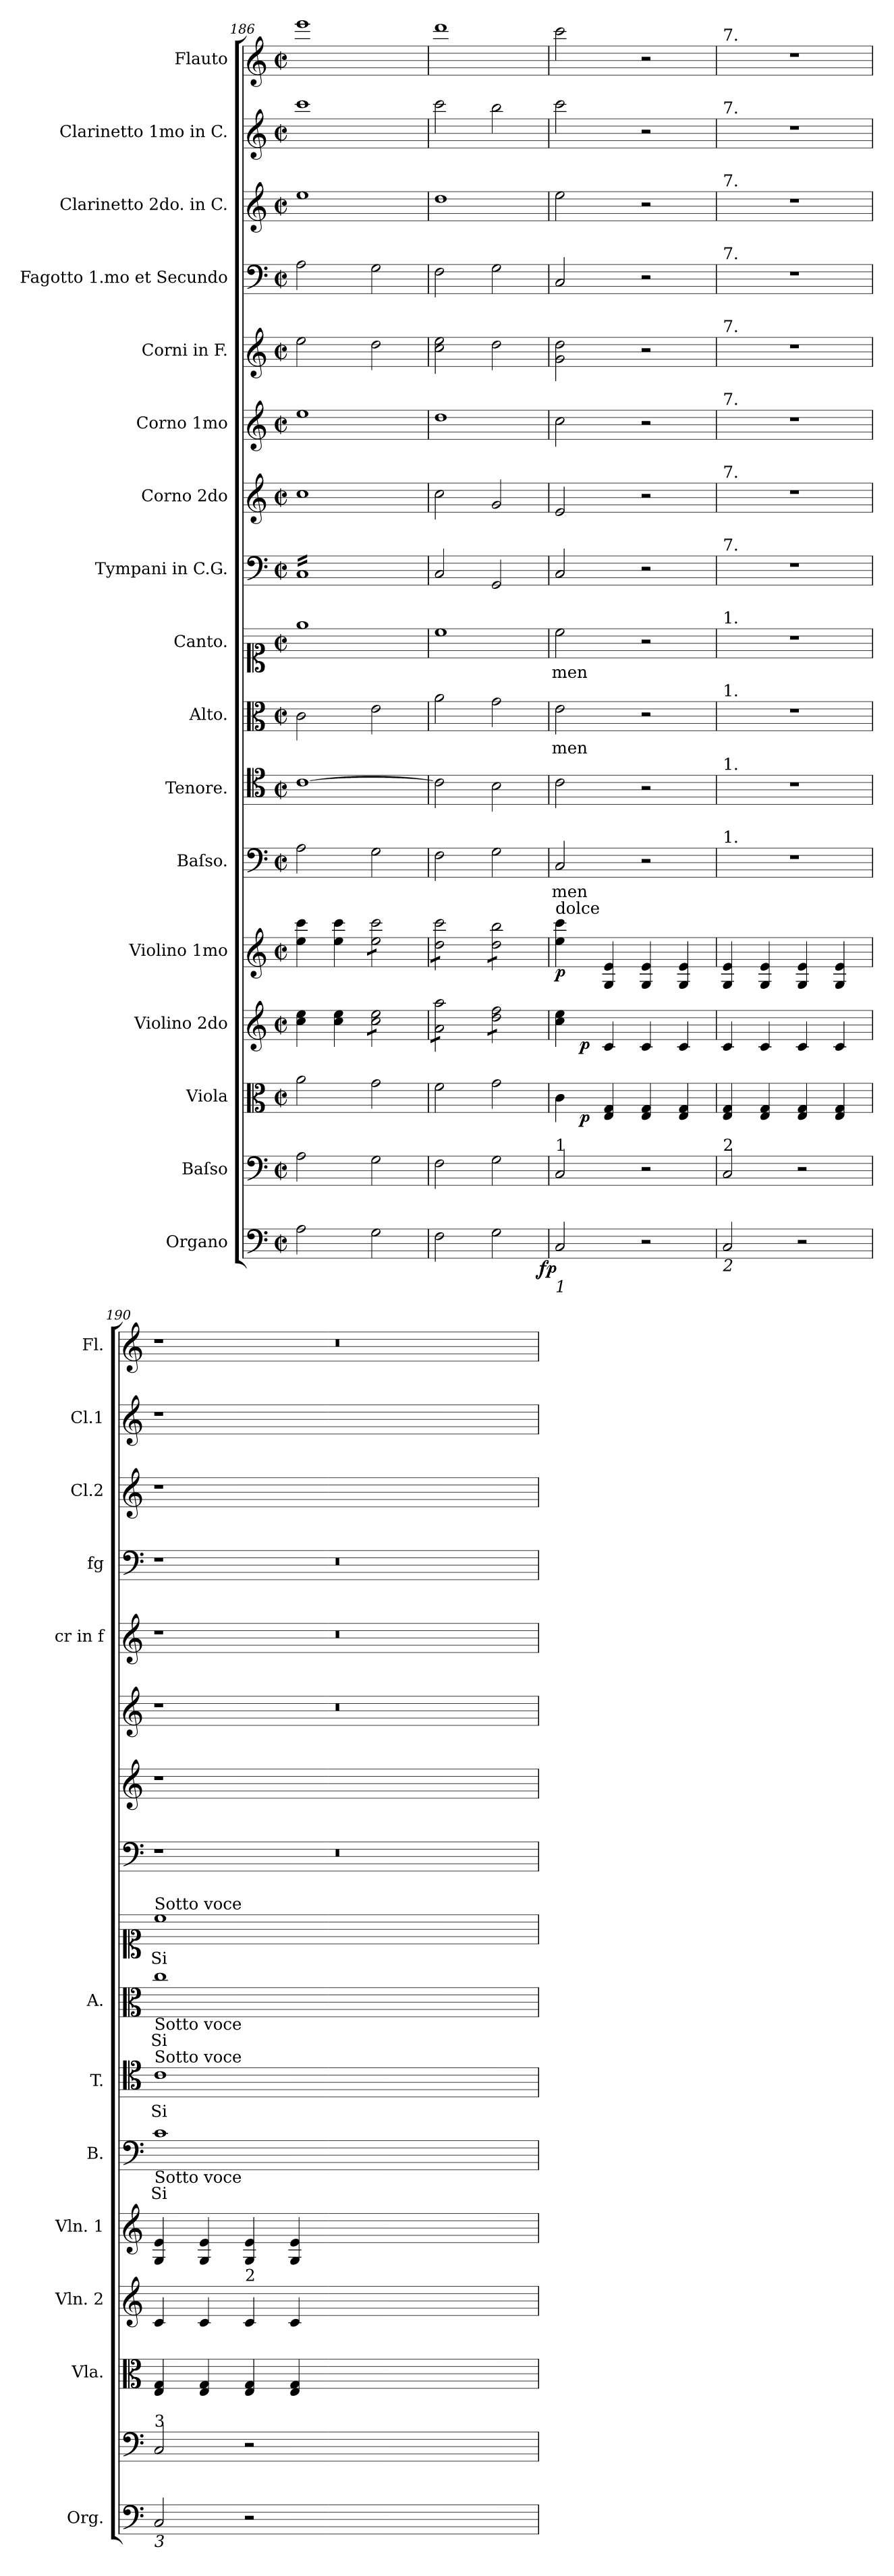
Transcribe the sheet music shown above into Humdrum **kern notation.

**kern	**dynam	**kern	**kern	**dynam	**kern	**dynam	**kern	**dynam	**kern	**text	**kern	**text	**kern	**text	**kern	**text	**kern	**kern	**kern	**kern	**kern	**kern	**kern	**kern
*part17	*part17	*part16	*part15	*part15	*part14	*part14	*part13	*part13	*part12	*part12	*part11	*part11	*part10	*part10	*part9	*part9	*part8	*part7	*part6	*part5	*part4	*part3	*part2	*part1
*staff17	*staff17	*staff16	*staff15	*staff15	*staff14	*staff14	*staff13	*staff13	*staff12	*staff12	*staff11	*staff11	*staff10	*staff10	*staff9	*staff9	*staff8	*staff7	*staff6	*staff5	*staff4	*staff3	*staff2	*staff1
*I"Organo	*	*I"Baſso	*I"Viola	*	*I"Violino 2do	*	*I"Violino 1mo	*	*I"Baſso.	*	*I"Tenore.	*	*I"Alto.	*	*I"Canto.	*	*I"Tympani in C.G.	*I"Corno 2do	*I"Corno 1mo	*I"Corni in F.	*I"Fagotto 1.mo et Secundo	*I"Clarinetto 2do. in C.	*I"Clarinetto 1mo in C.	*I"Flauto
*I'Org.	*	*	*I'Vla.	*	*I'Vln. 2	*	*I'Vln. 1	*	*I'B.	*	*I'T.	*	*I'A.	*	*	*	*	*	*	*I'cr in f	*I'fg	*I'Cl.2	*I'Cl.1	*I'Fl.
*clefF4	*	*clefF4	*clefC3	*	*clefG2	*	*clefG2	*	*clefF4	*	*clefC4	*	*clefC3	*	*clefC1	*	*clefF4	*clefG2	*clefG2	*clefG2	*clefF4	*clefG2	*clefG2	*clefG2
*	*	*	*	*	*	*	*	*	*	*	*	*	*	*	*	*	*	*	*	*ITrd4c7	*	*	*	*
*k[]	*	*k[]	*k[]	*	*k[]	*	*k[]	*	*k[]	*	*k[]	*	*k[]	*	*k[]	*	*k[]	*k[]	*k[]	*k[b-]	*k[]	*k[]	*k[]	*k[]
*M2/2	*	*M2/2	*M2/2	*	*M2/2	*	*M2/2	*	*M2/2	*	*M2/2	*	*M2/2	*	*M2/2	*	*M2/2	*M2/2	*M2/2	*M2/2	*M2/2	*M2/2	*M2/2	*M2/2
*met(c|)	*	*met(c|)	*met(c|)	*	*met(c|)	*	*met(c|)	*	*met(c|)	*	*met(c|)	*	*met(c|)	*	*met(c|)	*	*met(c|)	*met(c|)	*met(c|)	*met(c|)	*met(c|)	*met(c|)	*met(c|)	*met(c|)
=186	=186	=186	=186	=186	=186	=186	=186	=186	=186	=186	=186	=186	=186	=186	=186	=186	=186	=186	=186	=186	=186	=186	=186	=186
*	*	*	*	*	*	*	*	*	*	*	*	*	*	*	*	*	*tremolo	*	*	*	*	*	*	*
2A\	.	2A\	2a\	.	4cc\ 4ee\	.	4ee\ 4ccc\	.	2A\	.	[1c\	.	2c\	.	1ee\	.	16C/LL	1cc\	1ee\	2a\	2A\	1ee\	1ccc\	1eee\
.	.	.	.	.	.	.	.	.	.	.	.	.	.	.	.	.	16C/	.	.	.	.	.	.	.
.	.	.	.	.	.	.	.	.	.	.	.	.	.	.	.	.	16C/	.	.	.	.	.	.	.
.	.	.	.	.	.	.	.	.	.	.	.	.	.	.	.	.	16C/	.	.	.	.	.	.	.
.	.	.	.	.	4cc\ 4ee\	.	4ee\ 4ccc\	.	.	.	.	.	.	.	.	.	16C/	.	.	.	.	.	.	.
.	.	.	.	.	.	.	.	.	.	.	.	.	.	.	.	.	16C/	.	.	.	.	.	.	.
.	.	.	.	.	.	.	.	.	.	.	.	.	.	.	.	.	16C/	.	.	.	.	.	.	.
.	.	.	.	.	.	.	.	.	.	.	.	.	.	.	.	.	16C/	.	.	.	.	.	.	.
*	*	*	*	*	*tremolo	*	*	*	*	*	*	*	*	*	*	*	*	*	*	*	*	*	*	*
*	*	*	*	*	*	*	*tremolo	*	*	*	*	*	*	*	*	*	*	*	*	*	*	*	*	*
2G\	.	2G\	2g\	.	8cc\ 8ee\L	.	8ee\ 8ccc\L	.	2G\	.	.	.	2e\	.	.	.	16C/	.	.	2g\	2G\	.	.	.
.	.	.	.	.	.	.	.	.	.	.	.	.	.	.	.	.	16C/	.	.	.	.	.	.	.
.	.	.	.	.	8cc\ 8ee\	.	8ee\ 8ccc\	.	.	.	.	.	.	.	.	.	16C/	.	.	.	.	.	.	.
.	.	.	.	.	.	.	.	.	.	.	.	.	.	.	.	.	16C/	.	.	.	.	.	.	.
.	.	.	.	.	8cc\ 8ee\	.	8ee\ 8ccc\	.	.	.	.	.	.	.	.	.	16C/	.	.	.	.	.	.	.
.	.	.	.	.	.	.	.	.	.	.	.	.	.	.	.	.	16C/	.	.	.	.	.	.	.
.	.	.	.	.	8cc\ 8ee\J	.	8ee\ 8ccc\J	.	.	.	.	.	.	.	.	.	16C/	.	.	.	.	.	.	.
.	.	.	.	.	.	.	.	.	.	.	.	.	.	.	.	.	16C/JJ	.	.	.	.	.	.	.
*	*	*	*	*	*	*	*	*	*	*	*	*	*	*	*	*	*Xtremolo	*	*	*	*	*	*	*
=187	=187	=187	=187	=187	=187	=187	=187	=187	=187	=187	=187	=187	=187	=187	=187	=187	=187	=187	=187	=187	=187	=187	=187	=187
2F\	.	2F\	2f\	.	8a\ 8aa\L	.	8dd\ 8ccc\L	.	2F\	.	2c\]	.	2a\	.	1cc\	.	2C/	2cc\	1dd\	2f\ 2a\	2F\	1dd\	2ccc\	1ddd\
.	.	.	.	.	8a\ 8aa\	.	8dd\ 8ccc\	.	.	.	.	.	.	.	.	.	.	.	.	.	.	.	.	.
.	.	.	.	.	8a\ 8aa\	.	8dd\ 8ccc\	.	.	.	.	.	.	.	.	.	.	.	.	.	.	.	.	.
.	.	.	.	.	8a\ 8aa\J	.	8dd\ 8ccc\J	.	.	.	.	.	.	.	.	.	.	.	.	.	.	.	.	.
2G\	.	2G\	2g\	.	8dd\ 8ff\L	.	8dd\ 8bb\L	.	2G\	.	2B\	.	2g\	.	.	.	2GG/	2g/	.	2g\	2G\	.	2bb\	.
.	.	.	.	.	8dd\ 8ff\	.	8dd\ 8bb\	.	.	.	.	.	.	.	.	.	.	.	.	.	.	.	.	.
.	.	.	.	.	8dd\ 8ff\	.	8dd\ 8bb\	.	.	.	.	.	.	.	.	.	.	.	.	.	.	.	.	.
.	.	.	.	.	8dd\ 8ff\J	.	8dd\ 8bb\J	.	.	.	.	.	.	.	.	.	.	.	.	.	.	.	.	.
*	*	*	*	*	*	*	*Xtremolo	*	*	*	*	*	*	*	*	*	*	*	*	*	*	*	*	*
*	*	*	*	*	*Xtremolo	*	*	*	*	*	*	*	*	*	*	*	*	*	*	*	*	*	*	*
=188	=188	=188	=188	=188	=188	=188	=188	=188	=188	=188	=188	=188	=188	=188	=188	=188	=188	=188	=188	=188	=188	=188	=188	=188
!	!	!	!	!	!	!	!LO:TX:a:t=dolce	!	!	!	!	!	!	!	!	!	!	!	!	!	!	!	!	!
!	!	!	!	!	!LO:TX:a:t=dolce	!	!	!	!	!	!	!	!	!	!	!	!	!	!	!	!	!	!	!
!	!	!	!LO:TX:a:t=dolce	!	!	!	!	!	!	!	!	!	!	!	!	!	!	!	!	!	!	!	!	!
!	!	!LO:TX:a:t=1	!	!	!	!	!	!	!	!	!	!	!	!	!	!	!	!	!	!	!	!	!	!
!LO:TX:b:i:t=1	!	!	!	!	!	!	!	!	!	!	!	!	!	!	!	!	!	!	!	!	!	!	!	!
!	!LO:DY:b:rj	!	!	!	!	!	!	!LO:DY:b	!	!	!	!	!	!	!	!	!	!	!	!	!	!	!	!
*	*	*	*^	*	*^	*	*	*	*	*	*	*	*	*	*	*	*	*	*	*	*	*	*	*
2C/	fp	2C/	4c\	8ryy	.	4cc\ 4ee\	8ryy	.	4ee\ 4ccc\	p	2C/	-men	2c\	.	2e\	-men	2cc\	-men	2C/	2e/	2cc\	2c\ 2g\	2C/	2ee\	2ccc\	2ccc\
.	.	.	.	2..ryy	p	.	2..ryy	p	.	.	.	.	.	.	.	.	.	.	.	.	.	.	.	.	.	.
.	.	.	4E/ 4G/	.	.	4c/	.	.	4G/ 4e/	.	.	.	.	.	.	.	.	.	.	.	.	.	.	.	.	.
2r	.	2r	4E/ 4G/	.	.	4c/	.	.	4G/ 4e/	.	2r	.	2r	.	2r	.	2r	.	2r	2r	2r	2r	2r	2r	2r	2r
.	.	.	4E/ 4G/	.	.	4c/	.	.	4G/ 4e/	.	.	.	.	.	.	.	.	.	.	.	.	.	.	.	.	.
=189	=189	=189	=189	=189	=189	=189	=189	=189	=189	=189	=189	=189	=189	=189	=189	=189	=189	=189	=189	=189	=189	=189	=189	=189	=189	=189
!	!	!	!	!	!	!	!	!	!	!	!	!	!	!	!	!	!	!	!	!	!	!	!	!	!	!LO:TX:a:t=7.
!	!	!	!	!	!	!	!	!	!	!	!	!	!	!	!	!	!	!	!	!	!	!	!	!	!LO:TX:a:t=7.	!
!	!	!	!	!	!	!	!	!	!	!	!	!	!	!	!	!	!	!	!	!	!	!	!	!LO:TX:a:t=7.	!	!
!	!	!	!	!	!	!	!	!	!	!	!	!	!	!	!	!	!	!	!	!	!	!	!LO:TX:a:t=7.	!	!	!
!	!	!	!	!	!	!	!	!	!	!	!	!	!	!	!	!	!	!	!	!	!	!LO:TX:a:t=7.	!	!	!	!
!	!	!	!	!	!	!	!	!	!	!	!	!	!	!	!	!	!	!	!	!	!LO:TX:a:t=7.	!	!	!	!	!
!	!	!	!	!	!	!	!	!	!	!	!	!	!	!	!	!	!	!	!	!LO:TX:a:t=7.	!	!	!	!	!	!
!	!	!	!	!	!	!	!	!	!	!	!	!	!	!	!	!	!	!	!LO:TX:a:t=7.	!	!	!	!	!	!	!
!	!	!	!	!	!	!	!	!	!	!	!	!	!	!	!	!	!LO:TX:a:t=1.	!	!	!	!	!	!	!	!	!
!	!	!	!	!	!	!	!	!	!	!	!	!	!	!	!LO:TX:a:t=1.	!	!	!	!	!	!	!	!	!	!	!
!	!	!	!	!	!	!	!	!	!	!	!	!	!LO:TX:a:t=1.	!	!	!	!	!	!	!	!	!	!	!	!	!
!	!	!	!	!	!	!	!	!	!	!	!LO:TX:a:t=1.	!	!	!	!	!	!	!	!	!	!	!	!	!	!	!
!	!	!	!	!	!	!LO:TX:a:t=1	!	!	!	!	!	!	!	!	!	!	!	!	!	!	!	!	!	!	!	!
!	!	!LO:TX:a:t=2	!	!	!	!	!	!	!	!	!	!	!	!	!	!	!	!	!	!	!	!	!	!	!	!
!LO:TX:b:i:t=2	!	!	!	!	!	!	!	!	!	!	!	!	!	!	!	!	!	!	!	!	!	!	!	!	!	!
*	*	*	*v	*v	*	*	*	*	*	*	*	*	*	*	*	*	*	*	*	*	*	*	*	*	*	*
*	*	*	*	*	*v	*v	*	*	*	*	*	*	*	*	*	*	*	*	*	*	*	*	*	*	*
2C/	.	2C/	4E/ 4G/	.	4c/	.	4G/ 4e/	.	1r	.	1r	.	1r	.	1r	.	1r	1r	1r	1r	1r	1r	1r	1r
.	.	.	4E/ 4G/	.	4c/	.	4G/ 4e/	.	.	.	.	.	.	.	.	.	.	.	.	.	.	.	.	.
2r	.	2r	4E/ 4G/	.	4c/	.	4G/ 4e/	.	.	.	.	.	.	.	.	.	.	.	.	.	.	.	.	.
.	.	.	4E/ 4G/	.	4c/	.	4G/ 4e/	.	.	.	.	.	.	.	.	.	.	.	.	.	.	.	.	.
=190	=190	=190	=190	=190	=190	=190	=190	=190	=190	=190	=190	=190	=190	=190	=190	=190	=190	=190	=190	=190	=190	=190	=190	=190
!	!	!	!	!	!	!	!	!	!	!	!	!	!	!	!LO:TX:a:t=Sotto voce	!	!	!	!	!	!	!	!	!
!	!	!	!	!	!	!	!	!	!	!	!	!	!LO:TX:b:t=Sotto voce	!	!	!	!	!	!	!	!	!	!	!
!	!	!	!	!	!	!	!	!	!	!	!LO:TX:a:t=Sotto voce	!	!	!	!	!	!	!	!	!	!	!	!	!
!	!	!	!	!	!	!	!	!	!LO:TX:b:t=Sotto voce	!	!	!	!	!	!	!	!	!	!	!	!	!	!	!
!	!	!LO:TX:a:t=3	!	!	!	!	!	!	!	!	!	!	!	!	!	!	!	!	!	!	!	!	!	!
!LO:TX:b:i:t=3	!	!	!	!	!	!	!	!	!	!	!	!	!	!	!	!	!	!	!	!	!	!	!	!
2C/	.	2C/	4E/ 4G/	.	4c/	.	4G/ 4e/	.	1c\	Si-	1c\	Si-	1cc\	Si-	1cc\	Si-	1r	1r	1r	1r	1r	1r	1r	1r
.	.	.	4E/ 4G/	.	4c/	.	4G/ 4e/	.	.	.	.	.	.	.	.	.	.	.	.	.	.	.	.	.
!	!	!	!	!	!LO:TX:a:t=2	!	!	!	!	!	!	!	!	!	!	!	!	!	!	!	!	!	!	!
2r	.	2r	4E/ 4G/	.	4c/	.	4G/ 4e/	.	.	.	.	.	.	.	.	.	.	.	.	.	.	.	.	.
.	.	.	4E/ 4G/	.	4c/	.	4G/ 4e/	.	.	.	.	.	.	.	.	.	.	.	.	.	.	.	.	.
0.ryy	.	0.ryy	0.ryy	.	0.ryy	.	0.ryy	.	0.ryy	.	0.ryy	.	0.ryy	.	0.ryy	.	0.r	0.ryy	0.r	0.r	0.r	0.ryy	0.ryy	0.r
=	=	=	=	=	=	=	=	=	=	=	=	=	=	=	=	=	=	=	=	=	=	=	=	=
*-	*-	*-	*-	*-	*-	*-	*-	*-	*-	*-	*-	*-	*-	*-	*-	*-	*-	*-	*-	*-	*-	*-	*-	*-
